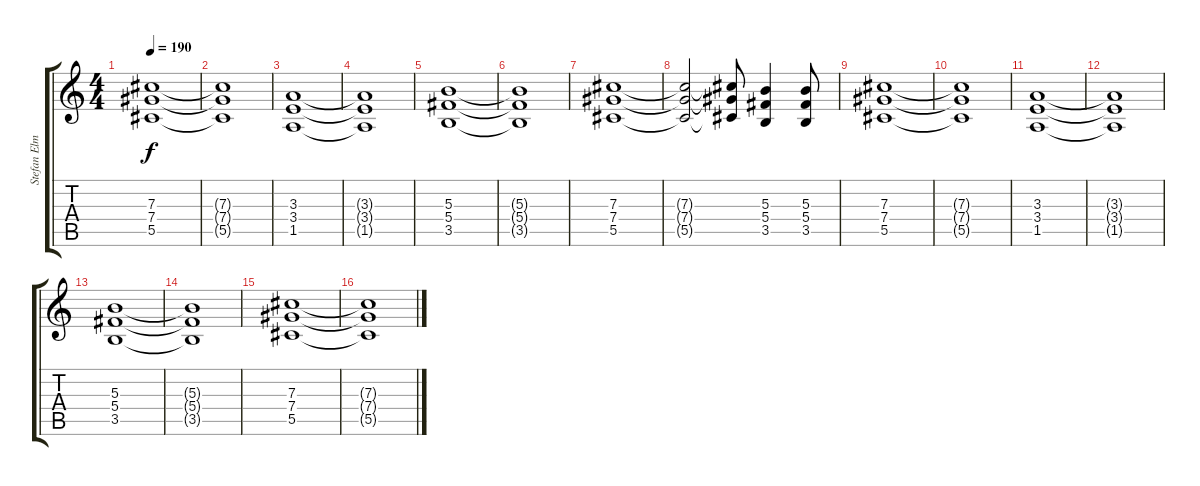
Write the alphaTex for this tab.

\track ("Stefan Elmgren Lead" "Stefan Elm") {instrument distortionguitar}
\staff {score tabs}
\tuning (Eb4 Bb3 Gb3 Db3 Ab2 Eb2) {hide}
\ts (4 4)
\tempo 190
\clef g2
\ks c
(7.3 7.4 5.5).1{dy f} |
(7.3{t} 7.4{t} 5.5{t}).1 |
(3.3 3.4 1.5).1 |
(3.3{t} 3.4{t} 1.5{t}).1 |
(5.3 5.4 3.5).1 |
(5.3{t} 5.4{t} 3.5{t}).1 |
(7.3 7.4 5.5).1 |
(7.3{t} 7.4{t} 5.5{t}).2 (7.3{t} 7.4{t} 5.5{t}).8 (5.3 5.4 3.5).4 (5.3 5.4 3.5).8 |
(7.3 7.4 5.5).1 |
(7.3{t} 7.4{t} 5.5{t}).1 |
(3.3 3.4 1.5).1 |
(3.3{t} 3.4{t} 1.5{t}).1 |
(5.3 5.4 3.5).1 |
(5.3{t} 5.4{t} 3.5{t}).1 |
(7.3 7.4 5.5).1 |
(7.3{t} 7.4{t} 5.5{t}).1
